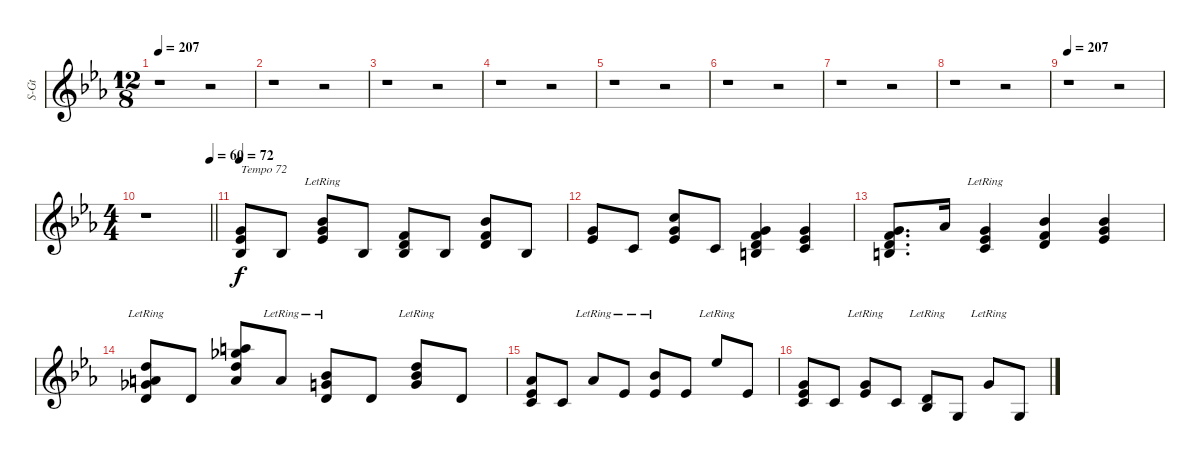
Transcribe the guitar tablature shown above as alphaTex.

\bracketExtendMode groupsimilarinstruments
\otherSystemsTrackNameOrientation horizontal
\track ("Piano (RH) [Print]" "S-Gt") {instrument acousticgrandpiano}
\staff {score}
\tuning (F4 C4 F3 C3 F2 C2)
\displaytranspose 12
\ts (12 8)
\tempo 207
\clef g2
\ks eb
r.1{dy f beam Down} r.2{beam Down} |
r.1{beam Down} r.2{beam Down} |
r.1{beam Down} r.2{beam Down} |
r.1{beam Down} r.2{beam Down} |
r.1{beam Down} r.2{beam Down} |
r.1{beam Down} r.2{beam Down} |
r.1{beam Down} r.2{beam Down} |
r.1{beam Down} r.2{beam Down} |
\tempo 207
r.1{beam Down} r.2{beam Down} |
\ts (4 4)
\tempo (60 1)
\barLineRight lightlight
r.1{beam Down} |
\tempo 72
(2.3{acc forcenatural} 3.4{acc b} 5.5{acc b}).8{txt "Tempo 72" beam Up} 5.5{acc b}.8{beam Up} (5.3{acc b} 7.4{lr acc forcenatural} 10.5{lr acc b}).8{beam Up} 5.5{acc b}.8{beam Up} (0.3{acc forcenatural} 2.4{acc forcenatural} 5.5{acc b}).8{beam Up} 5.5{acc b}.8{beam Up} (5.3{acc b} 5.4{acc forcenatural} 9.5{acc forcenatural}).8{beam Up} 5.5{acc b}.8{beam Up} |
(2.3{acc forcenatural} 3.4{acc b}).8{beam Up} 0.4{acc forcenatural}.8{beam Up} (0.2{acc forcenatural} 2.3{acc forcenatural} 3.4{acc b}).8{beam Up} 0.4{acc forcenatural}.8{beam Up} (2.3{acc forcenatural} 5.4{acc forcenatural} 9.5{acc forcenatural} 11.6{acc forcenatural}).4{beam Up} (2.3{acc forcenatural} 3.4{acc b} 7.5{acc forcenatural}).4{beam Up} |
(2.3{acc forcenatural} 5.4{acc forcenatural} 9.5{acc forcenatural} 11.6{acc forcenatural}).8{d beam Up} 3.3{acc b}.16{beam Up} (2.3{lr acc forcenatural} 3.4{lr acc b} 7.5{acc forcenatural}).4{beam Up} (5.3{acc b} 5.4{acc forcenatural} 9.5{acc forcenatural}).4{beam Up} (5.3{acc b} 7.4{acc forcenatural} 10.5{acc b}).4{beam Up} |
(2.2{acc forcenatural} 4.3{lr acc forcenatural} 6.4{lr acc b} 9.5{acc forcenatural}).8{beam Up} 2.4{acc forcenatural}.8{beam Up} (4.1{acc forcenatural} 6.2{acc b} 9.3{acc forcenatural} 9.4{acc forcenatural}).8{beam Up} 9.4{lr acc forcenatural}.8{beam Up} (5.3{lr acc b} 7.4{lr acc forcenatural} 9.5{acc forcenatural}).8{beam Up} 2.4{acc forcenatural}.8{beam Up} (2.2{acc forcenatural} 5.3{acc b} 7.4{lr acc forcenatural}).8{beam Up} 2.4{acc forcenatural}.8{beam Up} |
(3.3{acc b} 3.4{acc b} 7.5{acc forcenatural}).8{beam Up} 0.4{acc forcenatural}.8{beam Up} 3.3{lr acc b}.8{beam Up} 3.4{lr acc b}.8{beam Up} (5.3{lr acc b} 3.4{acc b}).8{beam Up} 3.4{acc b}.8{beam Up} 3.2{lr acc b}.8{beam Up} 3.4{acc b}.8{beam Up} |
(2.3{acc forcenatural} 3.4{acc b} 7.5{acc forcenatural}).8{beam Up} 0.4{acc forcenatural}.8{beam Up} (2.3{lr acc forcenatural} 3.4{lr acc b}).8{beam Up} 0.4{acc forcenatural}.8{beam Up} (2.4{lr acc forcenatural} 5.5{acc b}).8{beam Up} 2.5{acc forcenatural}.8{beam Up} 2.3{lr acc forcenatural}.8{beam Up} 2.5{acc forcenatural}.8{beam Up}
